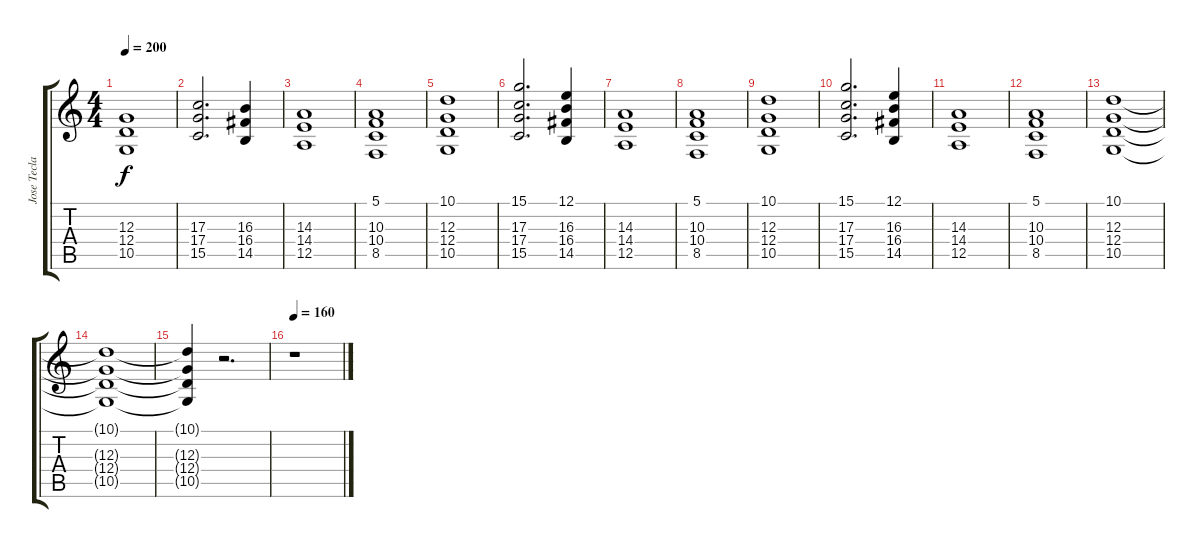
\track ("Jose Teclado" "Jose Tecla") {instrument electricgrandpiano}
\staff {score tabs}
\tuning (E4 B3 G3 D3 A2 E2) {hide}
\ts (4 4)
\tempo 200
\clef g2
\ks c
(12.3 12.4 10.5).1{dy f} |
(17.3 17.4 15.5).2{d} (16.3 16.4 14.5).4 |
(14.3 14.4 12.5).1 |
(5.1 10.3 10.4 8.5).1 |
(10.1 12.3 12.4 10.5).1 |
(15.1 17.3 17.4 15.5).2{d} (12.1 16.3 16.4 14.5).4 |
(14.3 14.4 12.5).1 |
(5.1 10.3 10.4 8.5).1 |
(10.1 12.3 12.4 10.5).1 |
(15.1 17.3 17.4 15.5).2{d} (12.1 16.3 16.4 14.5).4 |
(14.3 14.4 12.5).1 |
(5.1 10.3 10.4 8.5).1 |
(10.1 12.3 12.4 10.5).1 |
(10.1{t} 12.3{t} 12.4{t} 10.5{t}).1 |
(10.1{t} 12.3{t} 12.4{t} 10.5{t}).4 r.2{d} |
\tempo 160
r.1
